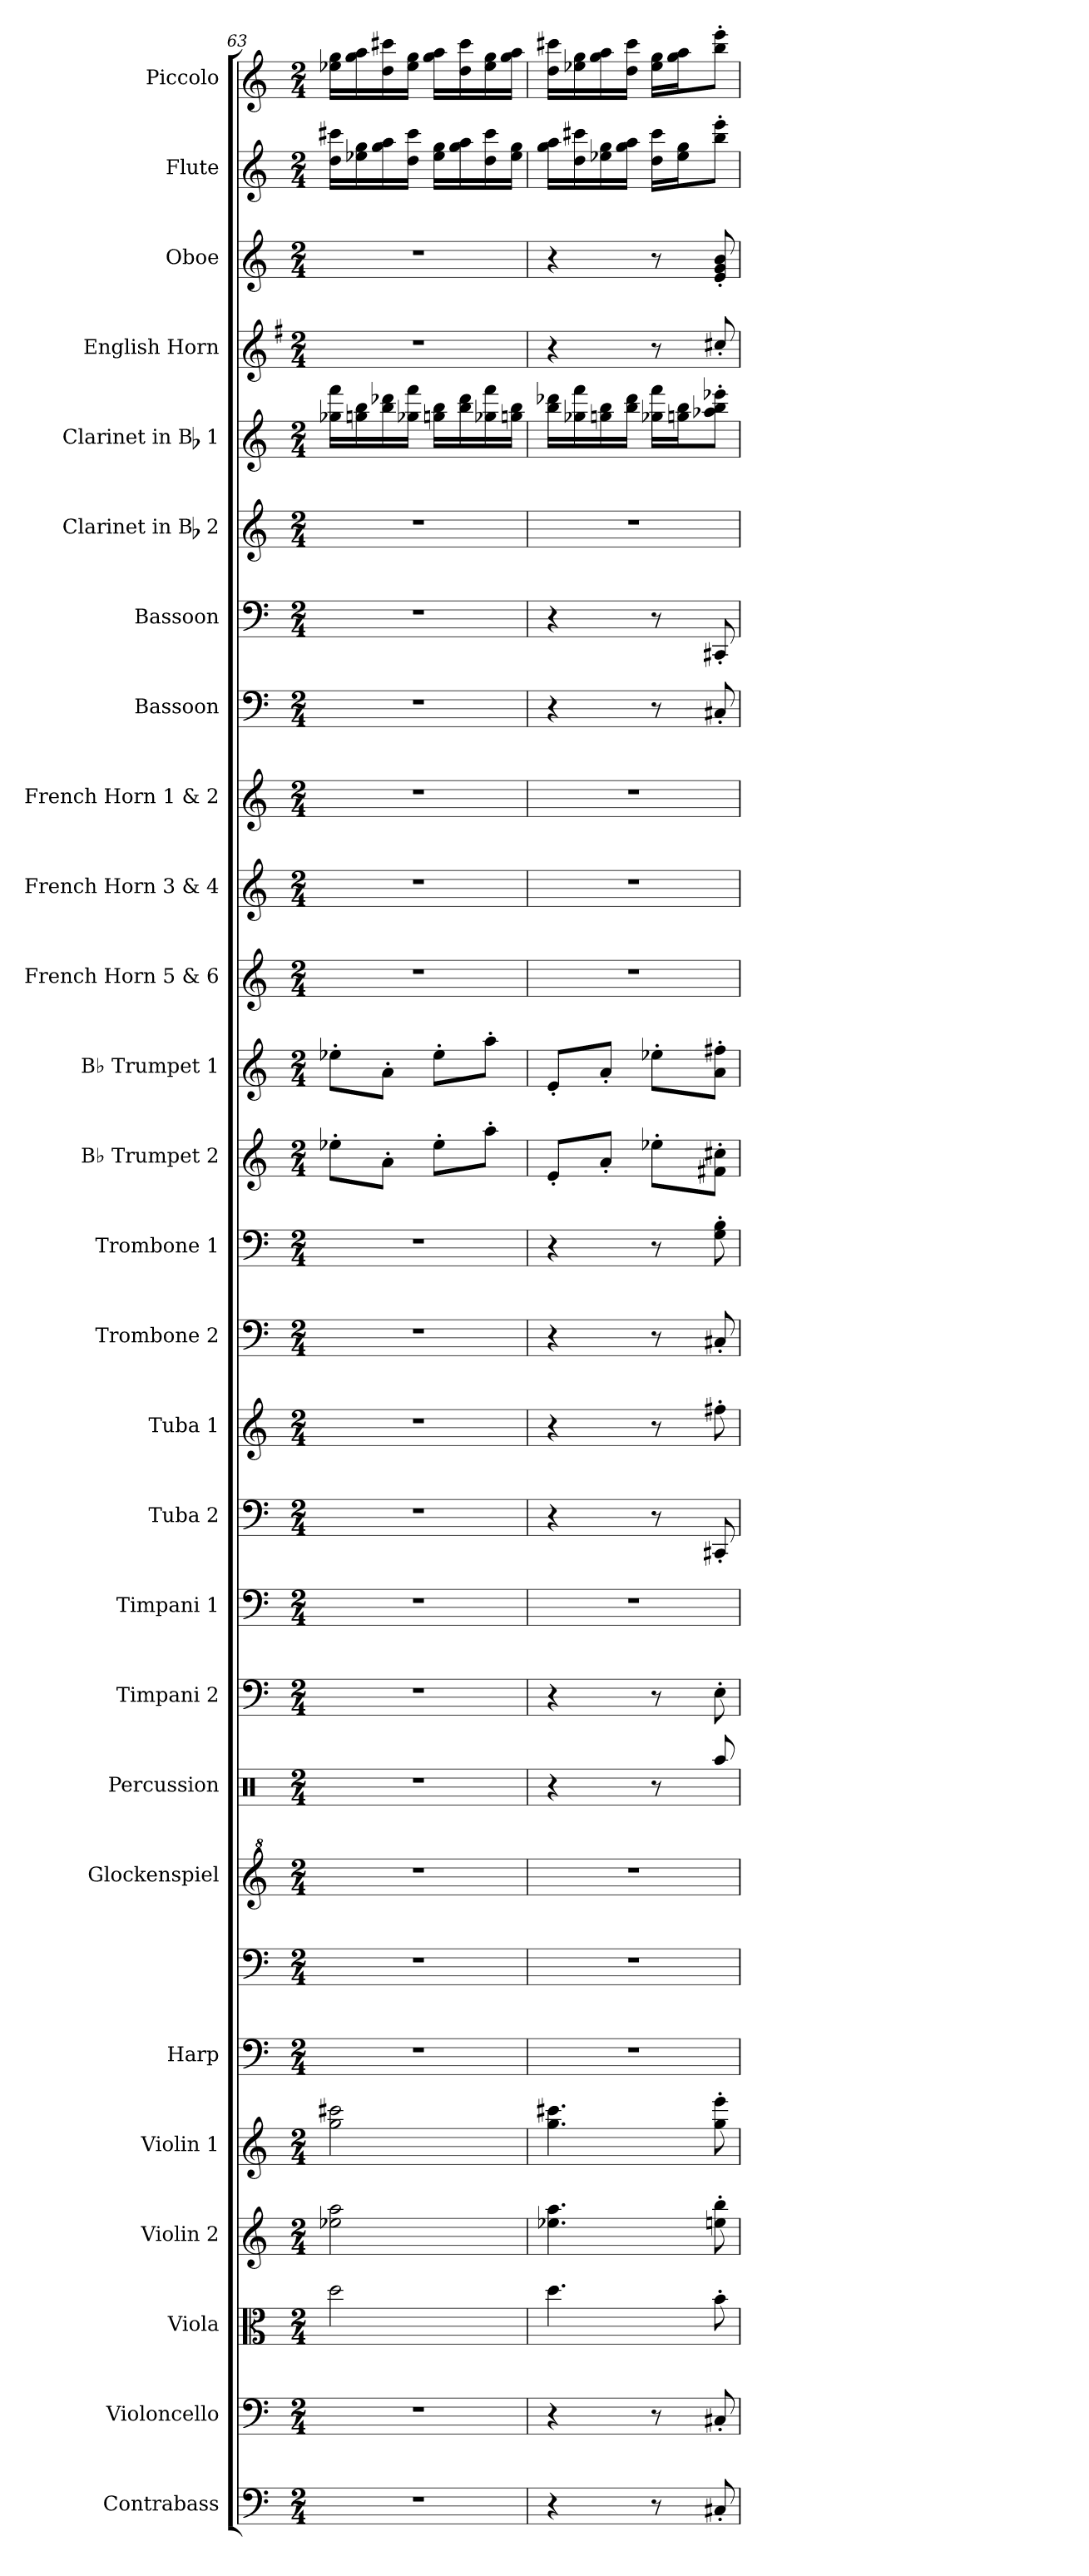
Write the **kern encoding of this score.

**kern	**kern	**kern	**kern	**kern	**kern	**kern	**kern	**kern	**kern	**kern	**kern	**kern	**kern	**kern	**kern	**kern	**kern	**kern	**kern	**kern	**kern	**kern	**kern	**kern	**kern	**kern	**kern
*part27	*part26	*part25	*part24	*part23	*part22	*part22	*part21	*part20	*part19	*part18	*part17	*part16	*part15	*part14	*part13	*part12	*part11	*part10	*part9	*part8	*part7	*part6	*part5	*part4	*part3	*part2	*part1
*staff28	*staff27	*staff26	*staff25	*staff24	*staff23	*staff22	*staff21	*staff20	*staff19	*staff18	*staff17	*staff16	*staff15	*staff14	*staff13	*staff12	*staff11	*staff10	*staff9	*staff8	*staff7	*staff6	*staff5	*staff4	*staff3	*staff2	*staff1
*I"Contrabass	*I"Violoncello	*I"Viola	*I"Violin 2	*I"Violin 1	*I"Harp	*	*I"Glockenspiel	*I"Percussion	*I"Timpani 2	*I"Timpani 1	*I"Tuba 2	*I"Tuba 1	*I"Trombone 2	*I"Trombone 1	*I"B♭ Trumpet 2	*I"B♭ Trumpet 1	*I"French Horn 5 &amp; 6	*I"French Horn 3 &amp; 4	*I"French Horn 1 &amp; 2	*I"Bassoon	*I"Bassoon	*I"Clarinet in Bb 2	*I"Clarinet in Bb 1	*I"English Horn	*I"Oboe	*I"Flute	*I"Piccolo
*I'Cbs.	*I'Vlc.	*I'Vla.	*I'Vln. 2	*I'Vln. 1	*I'Hrp.	*	*I'Glk.	*I'Perc.	*I'Timp. 2	*I'Timp. 1	*I'Tba. 2	*I'Tba. 1	*I'Tbn. 2	*I'Tbn. 1	*I'B♭ Tpt. 2	*I'B♭ Tpt. 1	*I'F Hn. 5 &amp; 6	*I'F Hn. 3 &amp; 4	*I'F Hn. 1 &amp; 2	*I'Bsn.	*I'Bsn.	*	*	*I'Eng Hn.	*I'Ob.	*I'Fl.	*I'Pic.
*clefF4	*clefF4	*clefC3	*clefG2	*clefG2	*clefF4	*clefF4	*clefG^2	*clefX	*clefF4	*clefF4	*clefF4	*clefG2	*clefF4	*clefF4	*clefG2	*clefG2	*clefG2	*clefG2	*clefG2	*clefF4	*clefF4	*clefG2	*clefG2	*clefG2	*clefG2	*clefG2	*clefG2
*	*	*	*	*	*	*	*	*	*	*	*	*	*	*	*ITrd1c2	*ITrd1c2	*ITrd4c7	*ITrd4c7	*ITrd4c7	*	*	*ITrd-5c-8	*ITrd-5c-8	*ITrd4c7	*	*	*
*k[]	*k[]	*k[]	*k[]	*k[]	*k[]	*k[]	*k[]	*k[]	*k[]	*k[]	*k[]	*k[]	*k[]	*k[]	*k[b-e-]	*k[b-e-]	*k[b-]	*k[b-]	*k[b-]	*k[]	*k[]	*k[b-e-a-d-]	*k[b-e-a-d-]	*k[]	*k[]	*k[]	*k[]
*M2/4	*M2/4	*M2/4	*M2/4	*M2/4	*M2/4	*M2/4	*M2/4	*M2/4	*M2/4	*M2/4	*M2/4	*M2/4	*M2/4	*M2/4	*M2/4	*M2/4	*M2/4	*M2/4	*M2/4	*M2/4	*M2/4	*M2/4	*M2/4	*M2/4	*M2/4	*M2/4	*M2/4
=63	=63	=63	=63	=63	=63	=63	=63	=63	=63	=63	=63	=63	=63	=63	=63	=63	=63	=63	=63	=63	=63	=63	=63	=63	=63	=63	=63
2r	2r	2dd\	2ee-X\ 2aa\	2gg\ 2ccc#X\	2r	2r	2r	2r	2r	2r	2r	2r	2r	2r	8dd-X'\L	8dd-X'\L	2r	2r	2r	2r	2r	2r	16eee--X\ 16dddd-\LL	2r	2r	16dd\ 16ccc#X\LL	16ee-X\ 16gg\LL
.	.	.	.	.	.	.	.	.	.	.	.	.	.	.	.	.	.	.	.	.	.	.	16eee-X\ 16ggg\	.	.	16ee-X\ 16gg\	16gg\ 16aa\
.	.	.	.	.	.	.	.	.	.	.	.	.	.	.	8g'\J	8g'\J	.	.	.	.	.	.	16ggg\ 16bbb--X\	.	.	16gg\ 16aa\	16dd\ 16ccc#X\
.	.	.	.	.	.	.	.	.	.	.	.	.	.	.	.	.	.	.	.	.	.	.	16eee--X\ 16dddd-\JJ	.	.	16dd\ 16ccc#\JJ	16ee-\ 16gg\JJ
.	.	.	.	.	.	.	.	.	.	.	.	.	.	.	8dd-'\L	8dd-'\L	.	.	.	.	.	.	16eee-X\ 16ggg\LL	.	.	16ee-\ 16gg\LL	16gg\ 16aa\LL
.	.	.	.	.	.	.	.	.	.	.	.	.	.	.	.	.	.	.	.	.	.	.	16ggg\ 16bbb--\	.	.	16gg\ 16aa\	16dd\ 16ccc#\
.	.	.	.	.	.	.	.	.	.	.	.	.	.	.	8gg'\J	8gg'\J	.	.	.	.	.	.	16eee--X\ 16dddd-\	.	.	16dd\ 16ccc#\	16ee-\ 16gg\
.	.	.	.	.	.	.	.	.	.	.	.	.	.	.	.	.	.	.	.	.	.	.	16eee-X\ 16ggg\JJ	.	.	16ee-\ 16gg\JJ	16gg\ 16aa\JJ
=64	=64	=64	=64	=64	=64	=64	=64	=64	=64	=64	=64	=64	=64	=64	=64	=64	=64	=64	=64	=64	=64	=64	=64	=64	=64	=64	=64
4r	4r	4.dd\	4.ee-X\ 4.aa\	4.gg\ 4.ccc#X\	2r	2r	2r	4r	4r	2r	4r	4r	4r	4r	8d'/L	8d'/L	2r	2r	2r	4r	4r	2r	16ggg\ 16bbb--X\LL	4r	4r	16gg\ 16aa\LL	16dd\ 16ccc#X\LL
.	.	.	.	.	.	.	.	.	.	.	.	.	.	.	.	.	.	.	.	.	.	.	16eee--X\ 16dddd-\	.	.	16dd\ 16ccc#X\	16ee-X\ 16gg\
.	.	.	.	.	.	.	.	.	.	.	.	.	.	.	8g'/J	8g'/J	.	.	.	.	.	.	16eee-X\ 16ggg\	.	.	16ee-X\ 16gg\	16gg\ 16aa\
.	.	.	.	.	.	.	.	.	.	.	.	.	.	.	.	.	.	.	.	.	.	.	16ggg\ 16bbb--\JJ	.	.	16gg\ 16aa\JJ	16dd\ 16ccc#\JJ
8r	8r	.	.	.	.	.	.	8r	8r	.	8r	8r	8r	8r	8dd-X'\L	8dd-X'\L	.	.	.	8r	8r	.	16eee--X\ 16dddd-\LL	8r	8r	16dd\ 16ccc#\LL	16ee-\ 16gg\LL
.	.	.	.	.	.	.	.	.	.	.	.	.	.	.	.	.	.	.	.	.	.	.	16eee-X\ 16ggg\J	.	.	16ee-\ 16gg\J	16gg\ 16aa\J
8C#X'/	8C#X'/	8b'\	8een\' 8bb\'	8gg\' 8eee\'	.	.	.	8Raa/	8E'\	.	8CC#X'/	8ff#X'\	8C#X'/	8G\' 8B\'	8en\' 8bn\'J	8g\' 8een\'J	.	.	.	8C#X'/	8CC#X'/	.	8fff-X\' 8ggg\' 8cccc-X\'J	8f#X'/	8e/' 8g/' 8b/'	8bb\' 8eee\'J	8bb\' 8eee\'J
=	=	=	=	=	=	=	=	=	=	=	=	=	=	=	=	=	=	=	=	=	=	=	=	=	=	=	=
*-	*-	*-	*-	*-	*-	*-	*-	*-	*-	*-	*-	*-	*-	*-	*-	*-	*-	*-	*-	*-	*-	*-	*-	*-	*-	*-	*-
